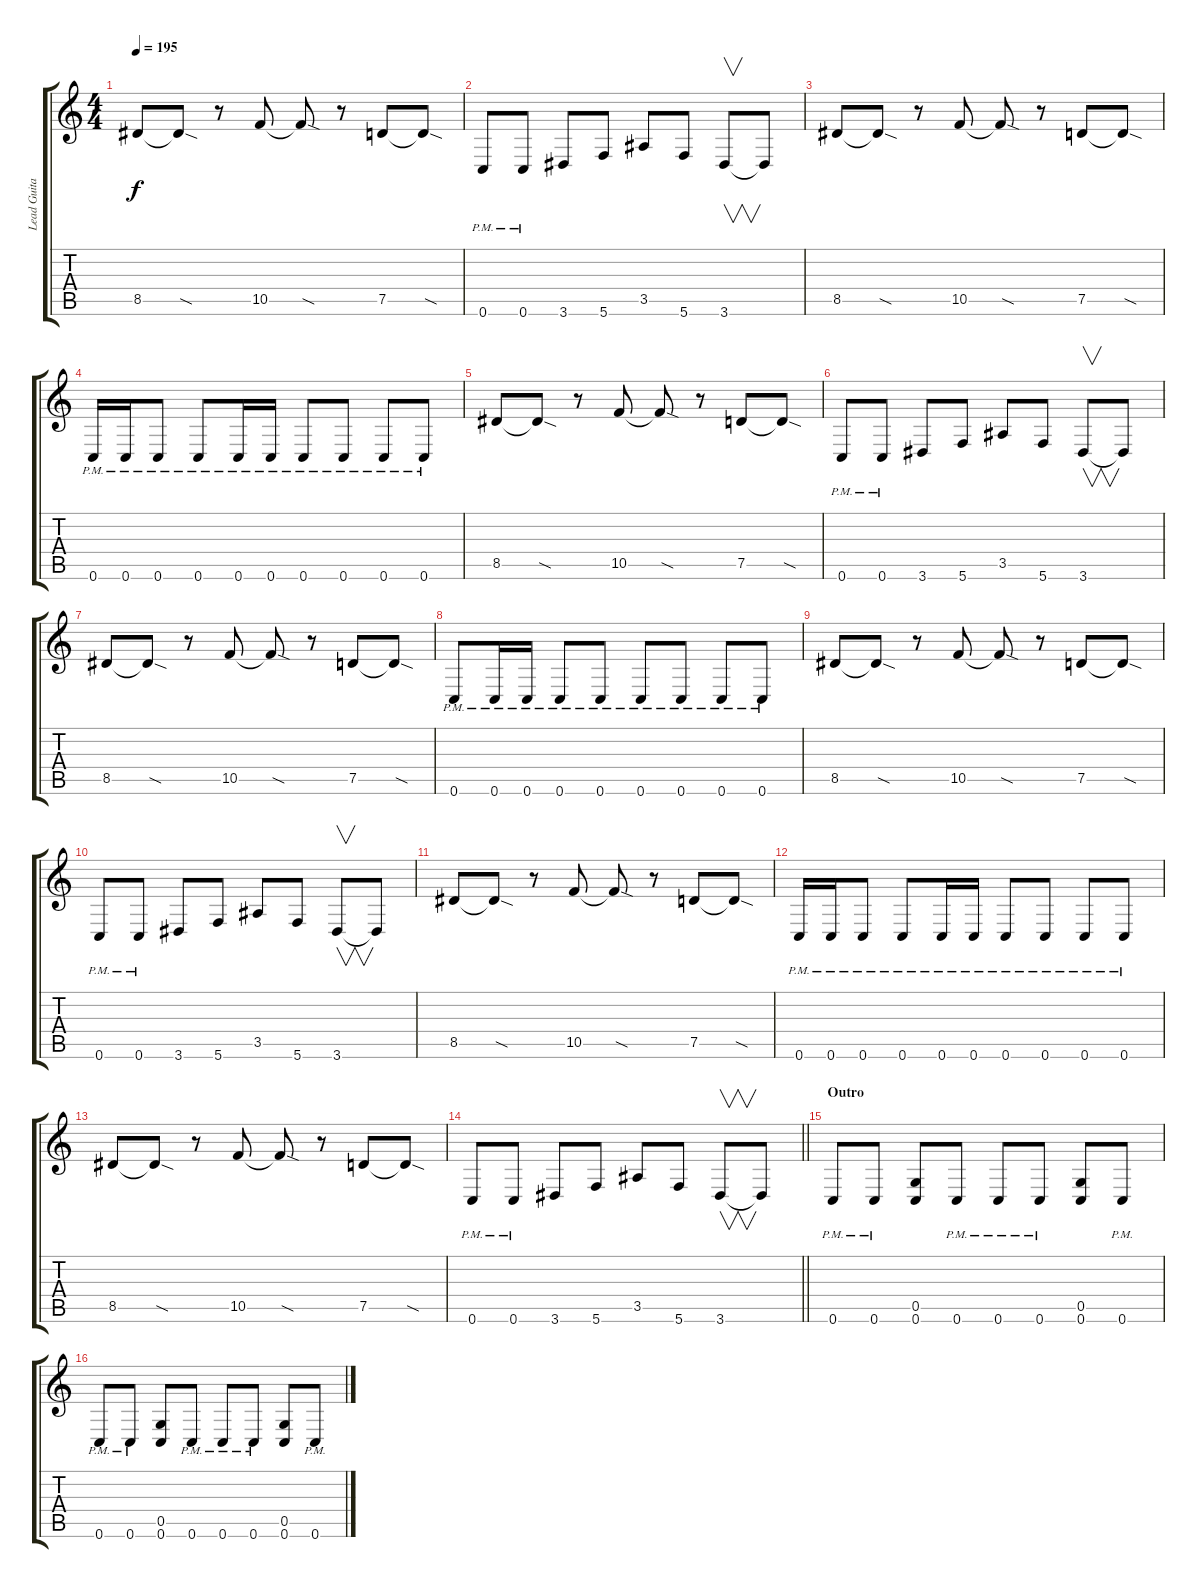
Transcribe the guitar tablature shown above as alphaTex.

\track ("Lead Guitar (Andi)" "Lead Guita") {instrument distortionguitar}
\staff {score tabs}
\tuning (D4 A3 F3 C3 G2 C2) {hide}
\ts (4 4)
\tempo 195
\clef g2
\ks c
8.5.8{dy f} 8.5{sod t}.8 r.8 10.5.8 10.5{sod t}.8 r.8 7.5.8 7.5{sod t}.8 |
0.6{pm}.8 0.6{pm}.8 3.6.8 5.6.8 3.5.8 5.6.8 3.6.8{v} 3.6{t}.8 |
8.5.8 8.5{sod t}.8 r.8 10.5.8 10.5{sod t}.8 r.8 7.5.8 7.5{sod t}.8 |
0.6{pm}.16 0.6{pm}.16 0.6{pm}.8 0.6{pm}.8 0.6{pm}.16 0.6{pm}.16 0.6{pm}.8 0.6{pm}.8 0.6{pm}.8 0.6{pm}.8 |
8.5.8 8.5{sod t}.8 r.8 10.5.8 10.5{sod t}.8 r.8 7.5.8 7.5{sod t}.8 |
0.6{pm}.8 0.6{pm}.8 3.6.8 5.6.8 3.5.8 5.6.8 3.6.8{v} 3.6{t}.8 |
8.5.8 8.5{sod t}.8 r.8 10.5.8 10.5{sod t}.8 r.8 7.5.8 7.5{sod t}.8 |
0.6{pm}.8 0.6{pm}.16 0.6{pm}.16 0.6{pm}.8 0.6{pm}.8 0.6{pm}.8 0.6{pm}.8 0.6{pm}.8 0.6{pm}.8 |
8.5.8 8.5{sod t}.8 r.8 10.5.8 10.5{sod t}.8 r.8 7.5.8 7.5{sod t}.8 |
0.6{pm}.8 0.6{pm}.8 3.6.8 5.6.8 3.5.8 5.6.8 3.6.8{v} 3.6{t}.8 |
8.5.8 8.5{sod t}.8 r.8 10.5.8 10.5{sod t}.8 r.8 7.5.8 7.5{sod t}.8 |
0.6{pm}.16 0.6{pm}.16 0.6{pm}.8 0.6{pm}.8 0.6{pm}.16 0.6{pm}.16 0.6{pm}.8 0.6{pm}.8 0.6{pm}.8 0.6{pm}.8 |
8.5.8 8.5{sod t}.8 r.8 10.5.8 10.5{sod t}.8 r.8 7.5.8 7.5{sod t}.8 |
\barLineRight lightlight
0.6{pm}.8 0.6{pm}.8 3.6.8 5.6.8 3.5.8 5.6.8 3.6.8{v} 3.6{t}.8 |
\section ("" "Outro")
0.6{pm}.8 0.6{pm}.8 (0.5 0.6).8 0.6{pm}.8 0.6{pm}.8 0.6{pm}.8 (0.5 0.6).8 0.6{pm}.8 |
0.6{pm}.8 0.6{pm}.8 (0.5 0.6).8 0.6{pm}.8 0.6{pm}.8 0.6{pm}.8 (0.5 0.6).8 0.6{pm}.8
